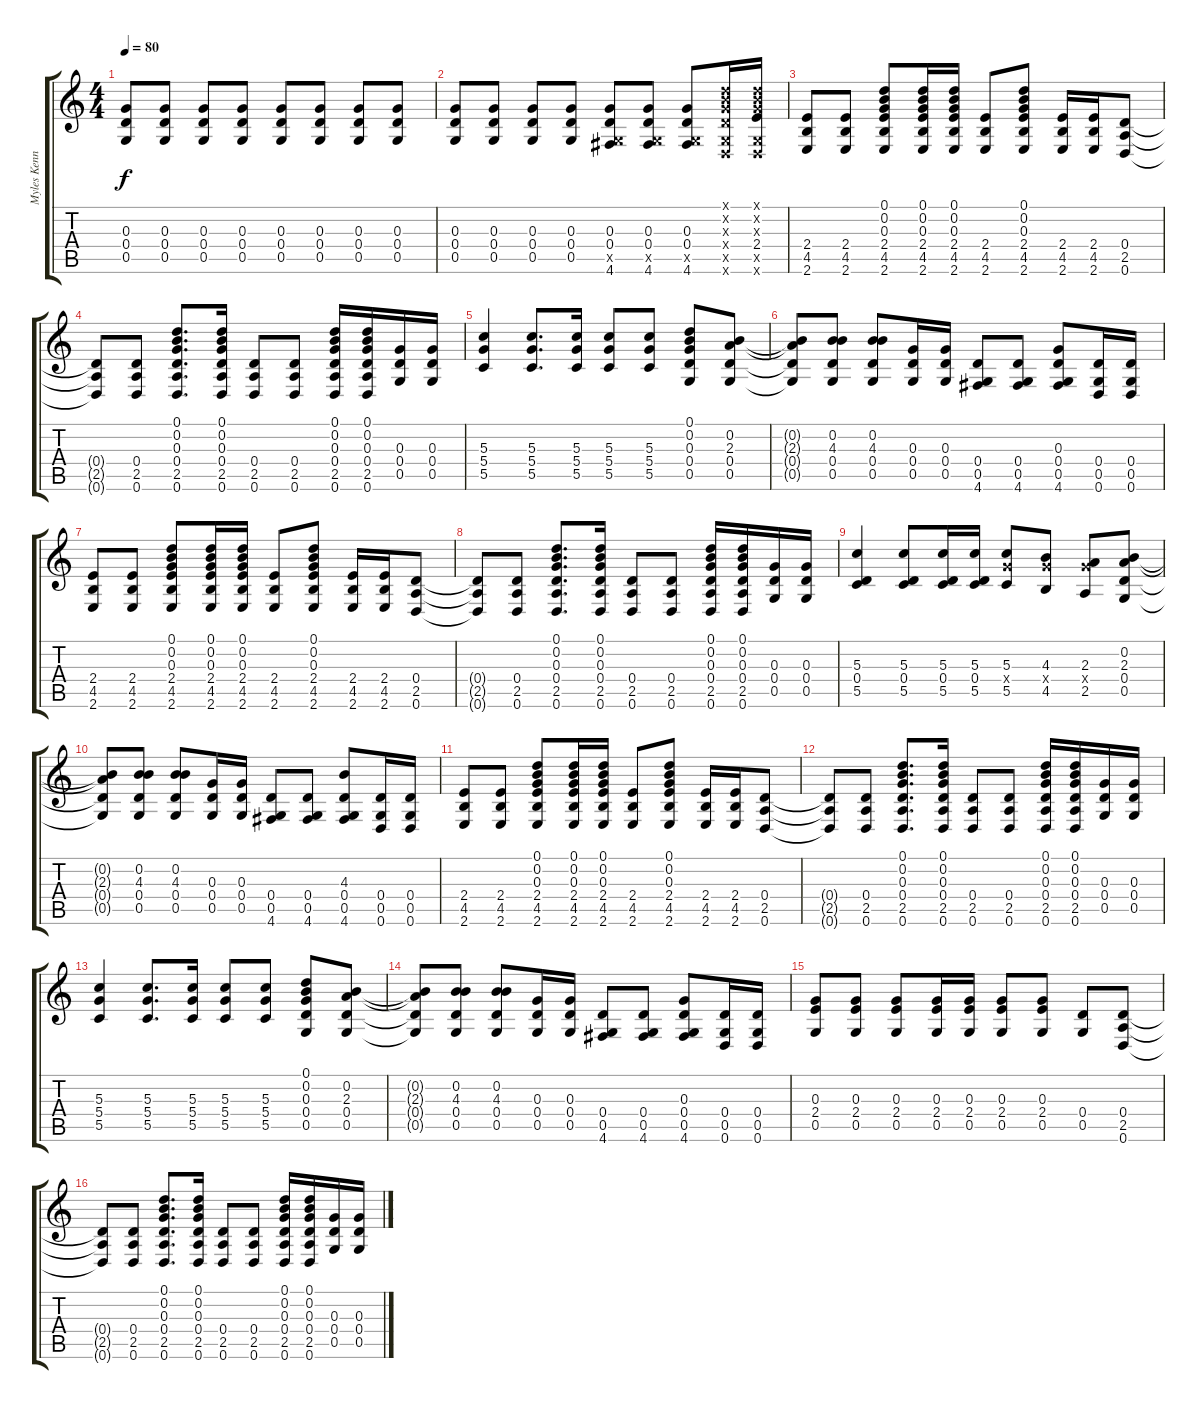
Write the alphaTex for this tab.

\track ("Myles Kennedy Acoustic" "Myles Kenn") {instrument acousticguitarnylon}
\staff {score tabs}
\tuning (D4 B3 G3 D3 G2 D2) {hide}
\ts (4 4)
\tempo 80
\clef g2
\ks c
(0.3 0.4 0.5).8{dy f} (0.3 0.4 0.5).8 (0.3 0.4 0.5).8 (0.3 0.4 0.5).8 (0.3 0.4 0.5).8 (0.3 0.4 0.5).8 (0.3 0.4 0.5).8 (0.3 0.4 0.5).8 |
(0.3 0.4 0.5).8 (0.3 0.4 0.5).8 (0.3 0.4 0.5).8 (0.3 0.4 0.5).8 (0.3 0.4 0.5{x} 4.6).8 (0.3 0.4 0.5{x} 4.6).8 (0.3 0.4 0.5{x} 4.6).8 (0.1{x} 0.2{x} 0.3{x} 0.4{x} 0.5{x} 0.6{x}).16 (0.1{x} 0.2{x} 0.3{x} 2.4 0.5{x} 0.6{x}).16 |
(2.4 4.5 2.6).8 (2.4 4.5 2.6).8 (0.1 0.2 0.3 2.4 4.5 2.6).8 (0.1 0.2 0.3 2.4 4.5 2.6).16 (0.1 0.2 0.3 2.4 4.5 2.6).16 (2.4 4.5 2.6).8 (0.1 0.2 0.3 2.4 4.5 2.6).8 (2.4 4.5 2.6).16 (2.4 4.5 2.6).16 (0.4 2.5 0.6).8 |
(0.4{t} 2.5{t} 0.6{t}).8 (0.4 2.5 0.6).8 (0.1 0.2 0.3 0.4 2.5 0.6).8{d} (0.1 0.2 0.3 0.4 2.5 0.6).16 (0.4 2.5 0.6).8 (0.4 2.5 0.6).8 (0.1 0.2 0.3 0.4 2.5 0.6).16 (0.1 0.2 0.3 0.4 2.5 0.6).16 (0.3 0.4 0.5).16 (0.3 0.4 0.5).16 |
(5.3 5.4 5.5).4 (5.3 5.4 5.5).8{d} (5.3 5.4 5.5).16 (5.3 5.4 5.5).8 (5.3 5.4 5.5).8 (0.1 0.2 0.3 0.4 0.5).8 (0.2 2.3 0.4 0.5).8 |
(0.2{t} 2.3{t} 0.4{t} 0.5{t}).8 (0.2 4.3 0.4 0.5).8 (0.2 4.3 0.4 0.5).8 (0.3 0.4 0.5).16 (0.3 0.4 0.5).16 (0.4 0.5 4.6).8 (0.4 0.5 4.6).8 (0.3 0.4 0.5 4.6).8 (0.4 0.5 0.6).16 (0.4 0.5 0.6).16 |
(2.4 4.5 2.6).8 (2.4 4.5 2.6).8 (0.1 0.2 0.3 2.4 4.5 2.6).8 (0.1 0.2 0.3 2.4 4.5 2.6).16 (0.1 0.2 0.3 2.4 4.5 2.6).16 (2.4 4.5 2.6).8 (0.1 0.2 0.3 2.4 4.5 2.6).8 (2.4 4.5 2.6).16 (2.4 4.5 2.6).16 (0.4 2.5 0.6).8 |
(0.4{t} 2.5{t} 0.6{t}).8 (0.4 2.5 0.6).8 (0.1 0.2 0.3 0.4 2.5 0.6).8{d} (0.1 0.2 0.3 0.4 2.5 0.6).16 (0.4 2.5 0.6).8 (0.4 2.5 0.6).8 (0.1 0.2 0.3 0.4 2.5 0.6).16 (0.1 0.2 0.3 0.4 2.5 0.6).16 (0.3 0.4 0.5).16 (0.3 0.4 0.5).16 |
(5.3 0.4 5.5).4 (5.3 0.4 5.5).8 (5.3 0.4 5.5).16 (5.3 0.4 5.5).16 (5.3 5.4{x} 5.5).8 (4.3 5.4{x} 4.5).8 (2.3 5.4{x} 2.5).8 (0.2 2.3 0.4 0.5).8 |
(0.2{t} 2.3{t} 0.4{t} 0.5{t}).8 (0.2 4.3 0.4 0.5).8 (0.2 4.3 0.4 0.5).8 (0.3 0.4 0.5).16 (0.3 0.4 0.5).16 (0.4 0.5 4.6).8 (0.4 0.5 4.6).8 (4.3 0.4 0.5 4.6).8 (0.4 0.5 0.6).16 (0.4 0.5 0.6).16 |
(2.4 4.5 2.6).8 (2.4 4.5 2.6).8 (0.1 0.2 0.3 2.4 4.5 2.6).8 (0.1 0.2 0.3 2.4 4.5 2.6).16 (0.1 0.2 0.3 2.4 4.5 2.6).16 (2.4 4.5 2.6).8 (0.1 0.2 0.3 2.4 4.5 2.6).8 (2.4 4.5 2.6).16 (2.4 4.5 2.6).16 (0.4 2.5 0.6).8 |
(0.4{t} 2.5{t} 0.6{t}).8 (0.4 2.5 0.6).8 (0.1 0.2 0.3 0.4 2.5 0.6).8{d} (0.1 0.2 0.3 0.4 2.5 0.6).16 (0.4 2.5 0.6).8 (0.4 2.5 0.6).8 (0.1 0.2 0.3 0.4 2.5 0.6).16 (0.1 0.2 0.3 0.4 2.5 0.6).16 (0.3 0.4 0.5).16 (0.3 0.4 0.5).16 |
(5.3 5.4 5.5).4 (5.3 5.4 5.5).8{d} (5.3 5.4 5.5).16 (5.3 5.4 5.5).8 (5.3 5.4 5.5).8 (0.1 0.2 0.3 0.4 0.5).8 (0.2 2.3 0.4 0.5).8 |
(0.2{t} 2.3{t} 0.4{t} 0.5{t}).8 (0.2 4.3 0.4 0.5).8 (0.2 4.3 0.4 0.5).8 (0.3 0.4 0.5).16 (0.3 0.4 0.5).16 (0.4 0.5 4.6).8 (0.4 0.5 4.6).8 (0.3 0.4 0.5 4.6).8 (0.4 0.5 0.6).16 (0.4 0.5 0.6).16 |
(0.3 2.4 0.5).8 (0.3 2.4 0.5).8 (0.3 2.4 0.5).8 (0.3 2.4 0.5).16 (0.3 2.4 0.5).16 (0.3 2.4 0.5).8 (0.3 2.4 0.5).8 (0.4 0.5).8 (0.4 2.5 0.6).8 |
(0.4{t} 2.5{t} 0.6{t}).8 (0.4 2.5 0.6).8 (0.1 0.2 0.3 0.4 2.5 0.6).8{d} (0.1 0.2 0.3 0.4 2.5 0.6).16 (0.4 2.5 0.6).8 (0.4 2.5 0.6).8 (0.1 0.2 0.3 0.4 2.5 0.6).16 (0.1 0.2 0.3 0.4 2.5 0.6).16 (0.3 0.4 0.5).16 (0.3 0.4 0.5).16
